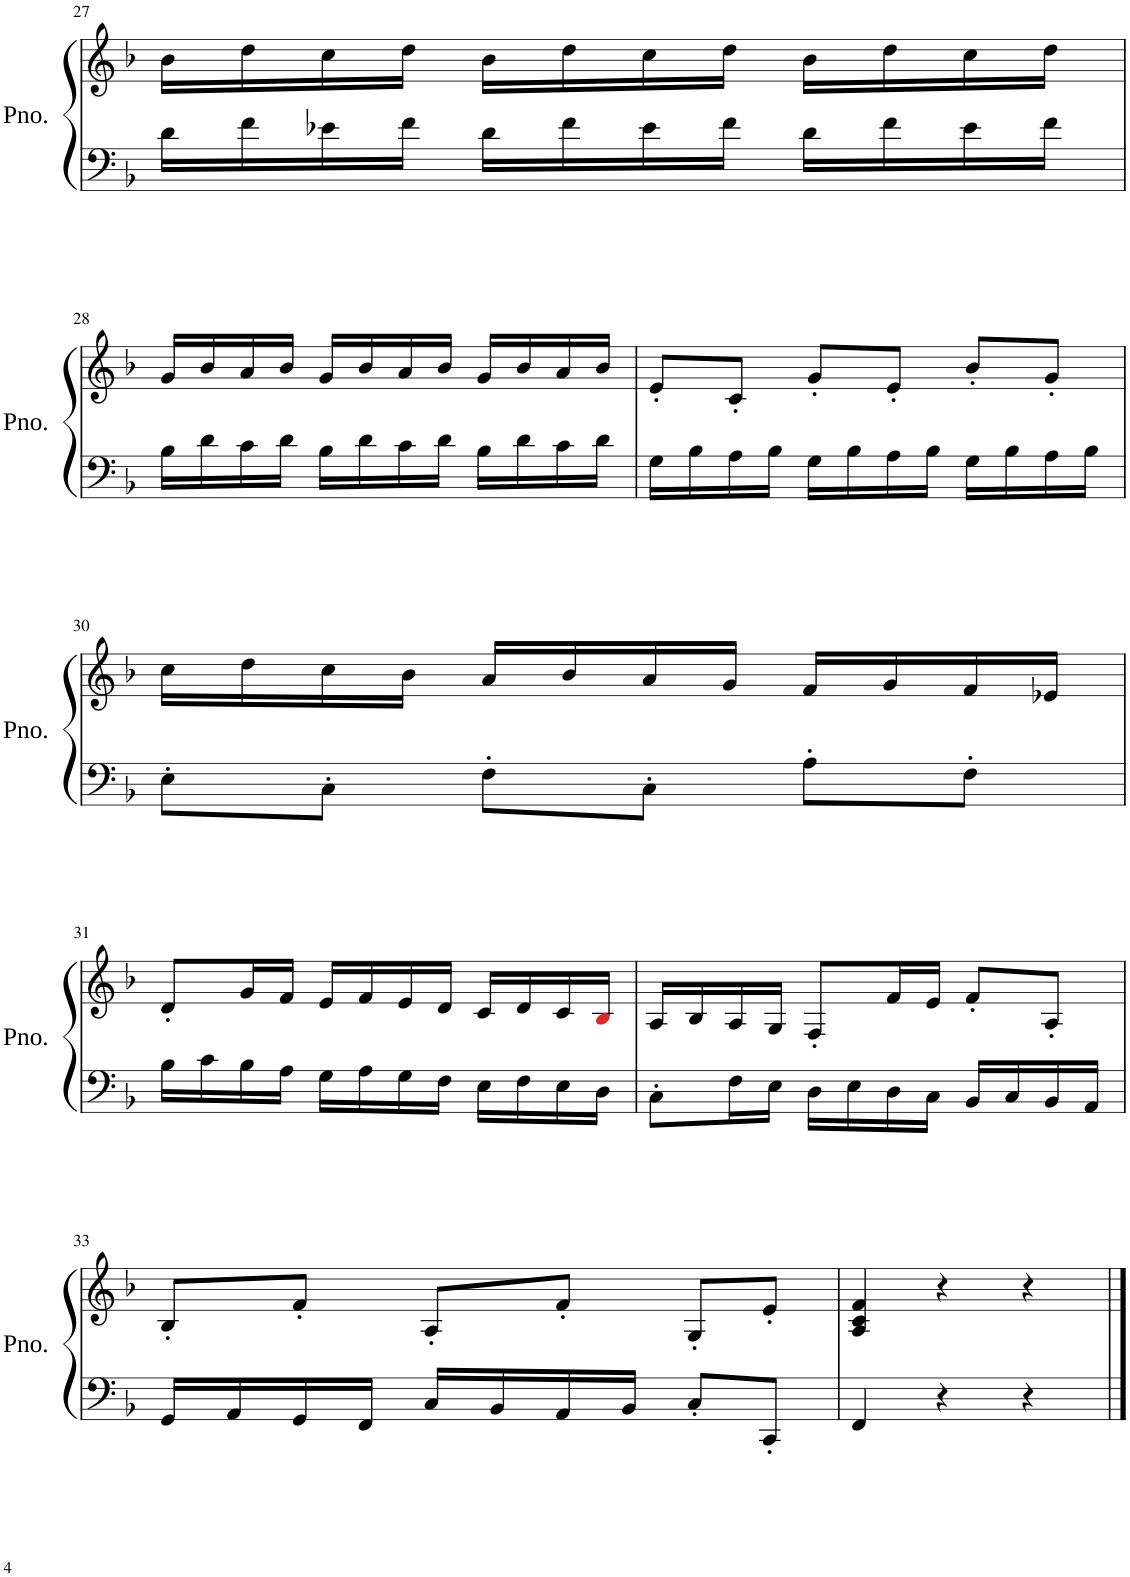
**kern	**kern
*part1	*part1
*staff2	*staff1
*I"Piano	*
*I'Pno.	*
!!LO:PB:g=z
*clefF4	*clefG2
*k[b-]	*k[b-]
*M3/4	*M3/4
=27	=27
16d\LL	16b-\LL
16f\	16dd\
16e-X\	16cc\
16f\JJ	16dd\JJ
16d\LL	16b-\LL
16f\	16dd\
16e-\	16cc\
16f\JJ	16dd\JJ
16d\LL	16b-\LL
16f\	16dd\
16e-\	16cc\
16f\JJ	16dd\JJ
!!LO:LB:g=z
=28	=28
16B-\LL	16g/LL
16d\	16b-/
16c\	16a/
16d\JJ	16b-/JJ
16B-\LL	16g/LL
16d\	16b-/
16c\	16a/
16d\JJ	16b-/JJ
16B-\LL	16g/LL
16d\	16b-/
16c\	16a/
16d\JJ	16b-/JJ
=29	=29
16G\LL	8e'/L
16B-\	.
16A\	8c'/J
16B-\JJ	.
16G\LL	8g'/L
16B-\	.
16A\	8e'/J
16B-\JJ	.
16G\LL	8b-'/L
16B-\	.
16A\	8g'/J
16B-\JJ	.
!!LO:LB:g=z
=30	=30
8E'\L	16cc\LL
.	16dd\
8C'\J	16cc\
.	16b-\JJ
8F'\L	16a/LL
.	16b-/
8C'\J	16a/
.	16g/JJ
8A'\L	16f/LL
.	16g/
8F'\J	16f/
.	16e-X/JJ
!!LO:LB:g=z
=31	=31
16B-\LL	8d'/L
16c\	.
16B-\	16g/L
16A\JJ	16f/JJ
16G\LL	16e/LL
16A\	16f/
16G\	16e/
16F\JJ	16d/JJ
16E\LL	16c/LL
16F\	16d/
16E\	16c/
16D\JJ	16B-i/JJ
=32	=32
8C'\L	16A/LL
.	16B-/
16F\L	16A/
16E\JJ	16G/JJ
16D\LL	8F'/L
16E\	.
16D\	16f/L
16C\JJ	16e/JJ
16BB-/LL	8f'/L
16C/	.
16BB-/	8A'/J
16AA/JJ	.
!!LO:LB:g=z
=33	=33
16GG/LL	8B-'/L
16AA/	.
16GG/	8f'/J
16FF/JJ	.
16C/LL	8A'/L
16BB-/	.
16AA/	8f'/J
16BB-/JJ	.
8C'/L	8G'/L
8CC'/J	8e'/J
=34	=34
4FF/	4A/ 4c/ 4f/
4r	4r
4r	4r
==	==
*-	*-
